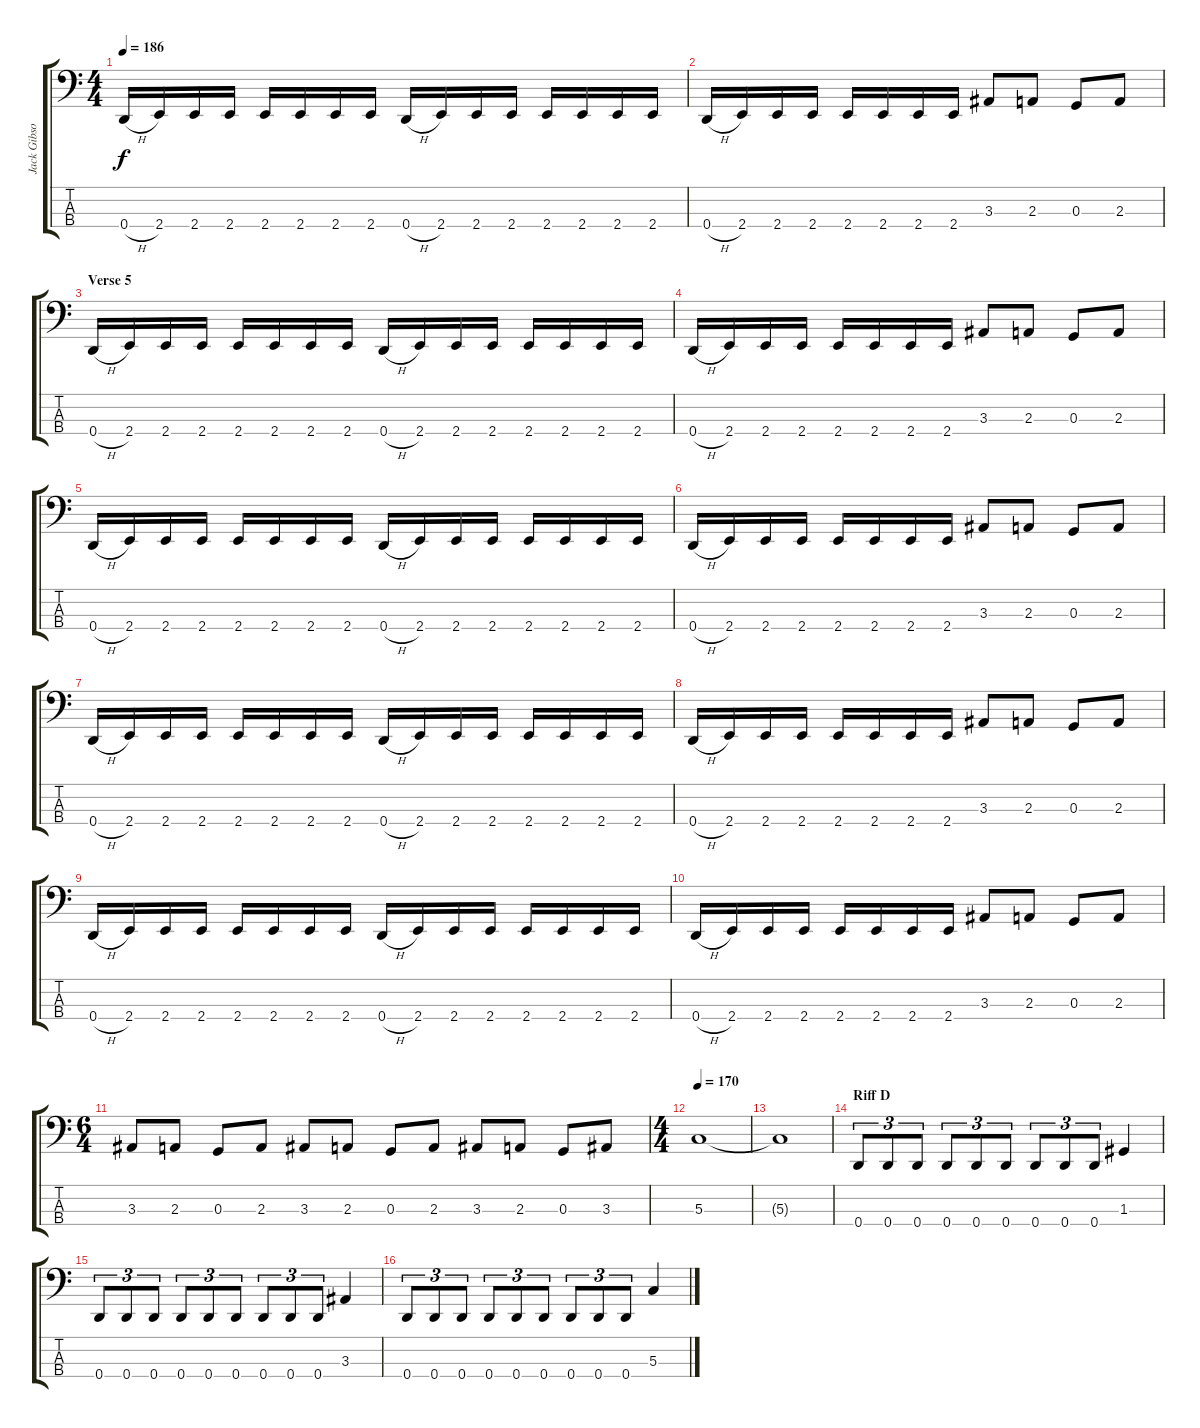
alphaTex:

\track ("Jack Gibson" "Jack Gibso") {instrument electricbasspick}
\staff {score tabs}
\tuning (F2 C2 G1 D1) {hide}
\ts (4 4)
\tempo 186
\clef f4
\ks c
0.4{h}.16{dy f} 2.4.16 2.4.16 2.4.16 2.4.16 2.4.16 2.4.16 2.4.16 0.4{h}.16 2.4.16 2.4.16 2.4.16 2.4.16 2.4.16 2.4.16 2.4.16 |
0.4{h}.16 2.4.16 2.4.16 2.4.16 2.4.16 2.4.16 2.4.16 2.4.16 3.3.8 2.3.8 0.3.8 2.3.8 |
\section ("" "Verse 5")
0.4{h}.16 2.4.16 2.4.16 2.4.16 2.4.16 2.4.16 2.4.16 2.4.16 0.4{h}.16 2.4.16 2.4.16 2.4.16 2.4.16 2.4.16 2.4.16 2.4.16 |
0.4{h}.16 2.4.16 2.4.16 2.4.16 2.4.16 2.4.16 2.4.16 2.4.16 3.3.8 2.3.8 0.3.8 2.3.8 |
0.4{h}.16 2.4.16 2.4.16 2.4.16 2.4.16 2.4.16 2.4.16 2.4.16 0.4{h}.16 2.4.16 2.4.16 2.4.16 2.4.16 2.4.16 2.4.16 2.4.16 |
0.4{h}.16 2.4.16 2.4.16 2.4.16 2.4.16 2.4.16 2.4.16 2.4.16 3.3.8 2.3.8 0.3.8 2.3.8 |
0.4{h}.16 2.4.16 2.4.16 2.4.16 2.4.16 2.4.16 2.4.16 2.4.16 0.4{h}.16 2.4.16 2.4.16 2.4.16 2.4.16 2.4.16 2.4.16 2.4.16 |
0.4{h}.16 2.4.16 2.4.16 2.4.16 2.4.16 2.4.16 2.4.16 2.4.16 3.3.8 2.3.8 0.3.8 2.3.8 |
0.4{h}.16 2.4.16 2.4.16 2.4.16 2.4.16 2.4.16 2.4.16 2.4.16 0.4{h}.16 2.4.16 2.4.16 2.4.16 2.4.16 2.4.16 2.4.16 2.4.16 |
0.4{h}.16 2.4.16 2.4.16 2.4.16 2.4.16 2.4.16 2.4.16 2.4.16 3.3.8 2.3.8 0.3.8 2.3.8 |
\ts (6 4)
3.3.8 2.3.8 0.3.8 2.3.8 3.3.8 2.3.8 0.3.8 2.3.8 3.3.8 2.3.8 0.3.8 3.3.8 |
\ts (4 4)
\tempo 170
5.3.1 |
5.3{t}.1 |
\section ("" "Riff D")
0.4.8{tu (3 2)} 0.4.8{tu (3 2)} 0.4.8{tu (3 2)} 0.4.8{tu (3 2)} 0.4.8{tu (3 2)} 0.4.8{tu (3 2)} 0.4.8{tu (3 2)} 0.4.8{tu (3 2)} 0.4.8{tu (3 2)} 1.3.4 |
0.4.8{tu (3 2)} 0.4.8{tu (3 2)} 0.4.8{tu (3 2)} 0.4.8{tu (3 2)} 0.4.8{tu (3 2)} 0.4.8{tu (3 2)} 0.4.8{tu (3 2)} 0.4.8{tu (3 2)} 0.4.8{tu (3 2)} 3.3.4 |
0.4.8{tu (3 2)} 0.4.8{tu (3 2)} 0.4.8{tu (3 2)} 0.4.8{tu (3 2)} 0.4.8{tu (3 2)} 0.4.8{tu (3 2)} 0.4.8{tu (3 2)} 0.4.8{tu (3 2)} 0.4.8{tu (3 2)} 5.3.4
